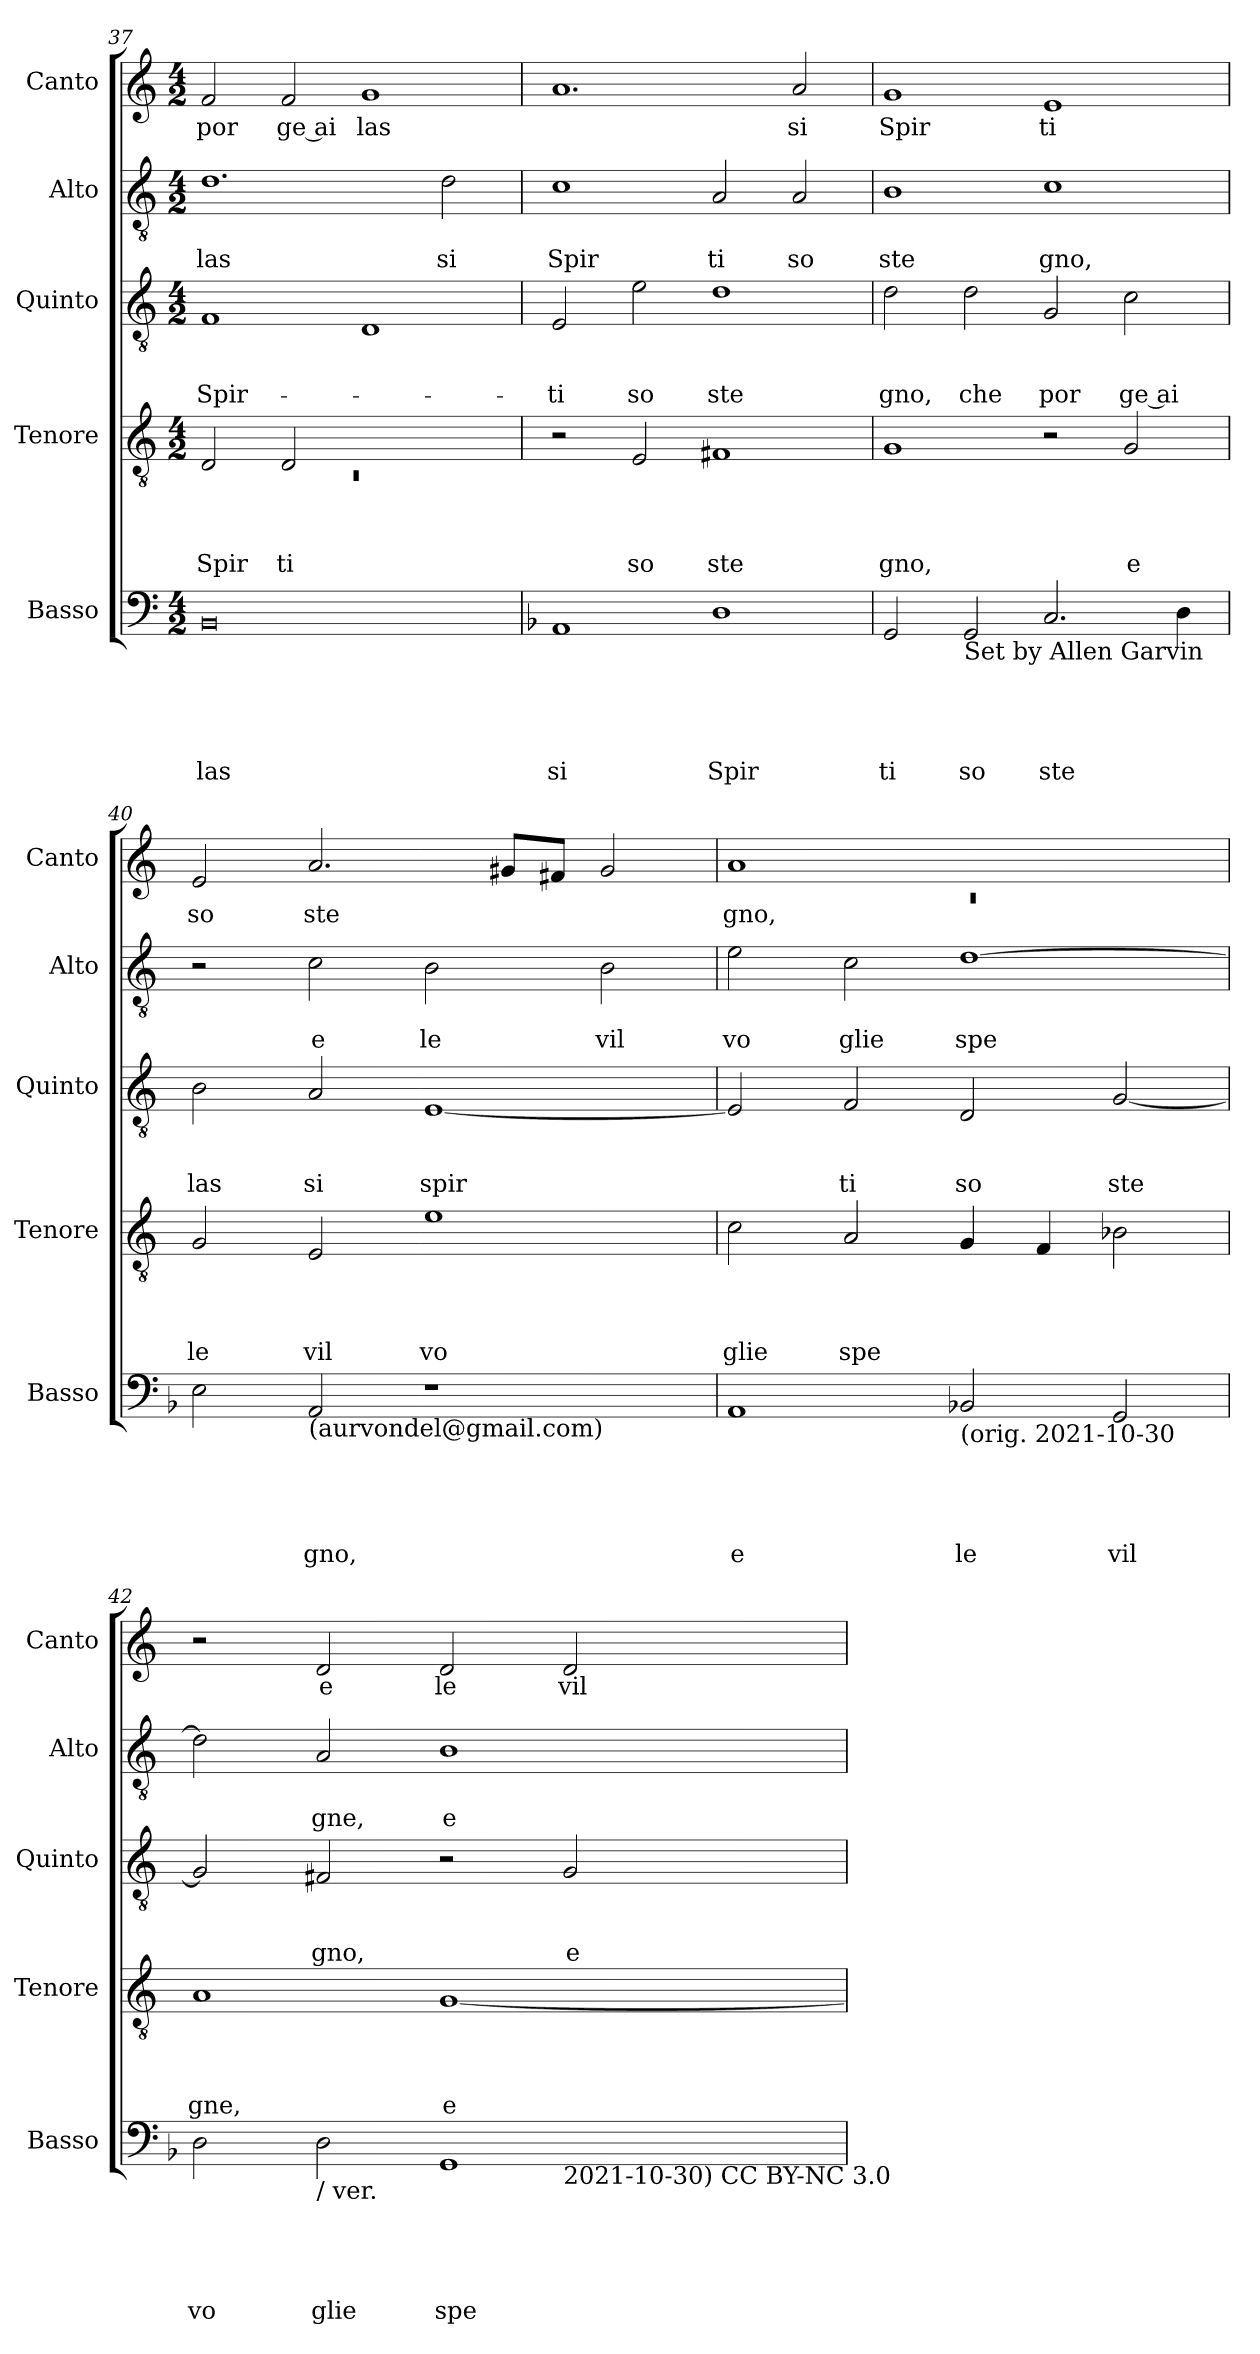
**kern	**text	**text	**text	**text	**text	**kern	**text	**text	**text	**text	**kern	**text	**text	**text	**kern	**text	**text	**kern	**text
*part5	*part5	*part5	*part5	*part5	*part5	*part4	*part4	*part4	*part4	*part4	*part3	*part3	*part3	*part3	*part2	*part2	*part2	*part1	*part1
*staff5	*staff5	*staff5	*staff5	*staff5	*staff5	*staff4	*staff4	*staff4	*staff4	*staff4	*staff3	*staff3	*staff3	*staff3	*staff2	*staff2	*staff2	*staff1	*staff1
*I"Basso	*	*	*	*	*	*I"Tenore	*	*	*	*	*I"Quinto	*	*	*	*I"Alto	*	*	*I"Canto	*
*I'Basso	*	*	*	*	*	*I'Tenore	*	*	*	*	*I'Quinto	*	*	*	*I'Alto	*	*	*I'Canto	*
*clefF4	*	*	*	*	*	*clefGv2	*	*	*	*	*clefGv2	*	*	*	*clefGv2	*	*	*clefG2	*
*k[]	*	*	*	*	*	*k[]	*	*	*	*	*k[]	*	*	*	*k[]	*	*	*k[]	*
*C:	*	*	*	*	*	*C:	*	*	*	*	*C:	*	*	*	*C:	*	*	*C:	*
*M4/2	*	*	*	*	*	*M4/2	*	*	*	*	*M4/2	*	*	*	*M4/2	*	*	*M4/2	*
=37	=37	=37	=37	=37	=37	=37	=37	=37	=37	=37	=37	=37	=37	=37	=37	=37	=37	=37	=37
*	*	*	*	*	*	*^	*	*	*	*	*	*	*	*	*	*	*	*	*
!	!	!	!	!	!LO:LY:b	!	!LO:N:vis=1	!	!	!	!LO:LY:b	!	!	!	!LO:LY:b	!	!	!LO:LY:b	!	!LO:LY:b
0BB	.	.	.	.	las	2D/	0rC	.	.	.	Spir	1F	.	.	Spir-	1.d	.	las	2f/	por
!	!	!	!	!	!	!	!	!	!	!	!LO:LY:b	!	!	!	!	!	!	!	!	!LO:LY:b:rj
.	.	.	.	.	.	2D/	.	.	.	.	ti	.	.	.	.	.	.	.	2f/	ge ai
!	!	!	!	!	!	!	!	!	!	!	!	!	!	!	!	!	!	!	!	!LO:LY:b
.	.	.	.	.	.	1ryy	.	.	.	.	.	1D	.	.	.	.	.	.	1g	las
!	!	!	!	!	!	!	!	!	!	!	!	!	!	!	!	!	!	!LO:LY:b	!	!
.	.	.	.	.	.	.	.	.	.	.	.	.	.	.	.	2d\	.	si	.	.
*	*	*	*	*	*	*v	*v	*	*	*	*	*	*	*	*	*	*	*	*	*
!!LO:LB:g=z
=38	=38	=38	=38	=38	=38	=38	=38	=38	=38	=38	=38	=38	=38	=38	=38	=38	=38	=38	=38
*k[b-]	*	*	*	*	*	*	*	*	*	*	*	*	*	*	*	*	*	*	*
*F:	*	*	*	*	*	*	*	*	*	*	*	*	*	*	*	*	*	*	*
!	!	!	!	!	!LO:LY:b	!	!	!	!	!	!	!	!	!LO:LY:b	!	!	!LO:LY:b	!	!
1AA	.	.	.	.	si	2r	.	.	.	.	2E/	.	.	-ti	1c	.	Spir	1.a	.
!	!	!	!	!	!	!	!	!	!	!LO:LY:b	!	!	!	!LO:LY:b	!	!	!	!	!
.	.	.	.	.	.	2E/	.	.	.	so	2e\	.	.	so	.	.	.	.	.
!	!	!	!	!	!LO:LY:b	!	!	!	!	!LO:LY:b	!	!	!	!LO:LY:b	!	!	!LO:LY:b	!	!
1D	.	.	.	.	Spir	1F#X	.	.	.	ste	1d	.	.	ste	2A/	.	ti	.	.
!	!	!	!	!	!	!	!	!	!	!	!	!	!	!	!	!	!LO:LY:b	!	!LO:LY:b
.	.	.	.	.	.	.	.	.	.	.	.	.	.	.	2A/	.	so	2a/	si
=39	=39	=39	=39	=39	=39	=39	=39	=39	=39	=39	=39	=39	=39	=39	=39	=39	=39	=39	=39
!	!	!	!	!	!LO:LY:b	!	!	!	!	!LO:LY:b	!	!	!	!LO:LY:b	!	!	!LO:LY:b	!	!LO:LY:b
2GG/	.	.	.	.	ti	1G	.	.	.	gno,	2d\	.	.	gno,	1B	.	ste	1g	Spir
!LO:TX:b:t=Set by Allen Garvin	!	!	!	!	!	!	!	!	!	!	!	!	!	!	!	!	!	!	!
!	!	!	!	!	!LO:LY:b	!	!	!	!	!	!	!	!	!LO:LY:b	!	!	!	!	!
2GG/	.	.	.	.	so	.	.	.	.	.	2d\	.	.	che	.	.	.	.	.
!	!	!	!	!	!LO:LY:b	!	!	!	!	!	!	!	!	!LO:LY:b	!	!	!LO:LY:b	!	!LO:LY:b
2.C/	.	.	.	.	ste	2r	.	.	.	.	2G/	.	.	por	1c	.	gno,	1e	ti
!	!	!	!	!	!	!	!	!	!	!LO:LY:b	!	!	!	!LO:LY:b:rj	!	!	!	!	!
.	.	.	.	.	.	2G/	.	.	.	e	2c\	.	.	ge ai	.	.	.	.	.
4D\	.	.	.	.	.	.	.	.	.	.	.	.	.	.	.	.	.	.	.
=40	=40	=40	=40	=40	=40	=40	=40	=40	=40	=40	=40	=40	=40	=40	=40	=40	=40	=40	=40
!	!	!	!	!	!	!	!	!	!	!LO:LY:b	!	!	!	!LO:LY:b	!	!	!	!	!LO:LY:b
2E\	.	.	.	.	.	2G/	.	.	.	le	2B\	.	.	las	2r	.	.	2e/	so
!LO:TX:b:t=(aurvondel@gmail.com)	!	!	!	!	!	!	!	!	!	!	!	!	!	!	!	!	!	!	!
!	!	!	!	!	!LO:LY:b	!	!	!	!	!LO:LY:b	!	!	!	!LO:LY:b	!	!	!LO:LY:b	!	!LO:LY:b
2AA/	.	.	.	.	gno,	2E/	.	.	.	vil	2A/	.	.	si	2c\	.	e	2.a/	ste
!	!	!	!	!	!	!	!	!	!	!LO:LY:b	!	!	!	!LO:LY:b	!	!	!LO:LY:b	!	!
1r	.	.	.	.	.	1e	.	.	.	vo	[<1E	.	.	spir	2B\	.	le	.	.
.	.	.	.	.	.	.	.	.	.	.	.	.	.	.	.	.	.	8g#/L	.
.	.	.	.	.	.	.	.	.	.	.	.	.	.	.	.	.	.	8f#/J	.
!	!	!	!	!	!	!	!	!	!	!	!	!	!	!	!	!	!LO:LY:b	!	!
.	.	.	.	.	.	.	.	.	.	.	.	.	.	.	2B\	.	vil	2g#/	.
=41	=41	=41	=41	=41	=41	=41	=41	=41	=41	=41	=41	=41	=41	=41	=41	=41	=41	=41	=41
*	*	*	*	*	*	*	*	*	*	*	*	*	*	*	*	*	*	*^	*
!	!	!	!	!	!LO:LY:b	!	!	!	!	!LO:LY:b	!	!	!	!	!	!	!LO:LY:b	!	!LO:N:vis=1	!LO:LY:b
1AA	.	.	.	.	e	2c\	.	.	.	glie	2E/]	.	.	.	2e\	.	vo	1a	0rc	gno,
!	!	!	!	!	!	!	!	!	!	!LO:LY:b	!	!	!	!LO:LY:b	!	!	!LO:LY:b	!	!	!
.	.	.	.	.	.	2A/	.	.	.	spe	2F/	.	.	ti	2c\	.	glie	.	.	.
!LO:TX:b:t=(orig. 2021-10-30	!	!	!	!	!	!	!	!	!	!	!	!	!	!	!	!	!	!	!	!
!	!	!	!	!	!LO:LY:b	!	!	!	!	!	!	!	!	!LO:LY:b	!	!	!LO:LY:b	!	!	!
2BB-X/	.	.	.	.	le	4G/	.	.	.	.	2D/	.	.	so	[>1d	.	spe	1ryy	.	.
.	.	.	.	.	.	4F/	.	.	.	.	.	.	.	.	.	.	.	.	.	.
!	!	!	!	!	!LO:LY:b	!	!	!	!	!	!	!	!	!LO:LY:b	!	!	!	!	!	!
2GG/	.	.	.	.	vil	2B-X\	.	.	.	.	[<2G/	.	.	ste	.	.	.	.	.	.
*	*	*	*	*	*	*	*	*	*	*	*	*	*	*	*	*	*	*v	*v	*
=42	=42	=42	=42	=42	=42	=42	=42	=42	=42	=42	=42	=42	=42	=42	=42	=42	=42	=42	=42
!	!	!	!	!	!LO:LY:b	!	!	!	!	!LO:LY:b	!	!	!	!	!	!	!	!	!
*^	*	*	*	*	*	*	*	*	*	*	*	*	*	*	*	*	*	*	*
2D\	1.ryy	.	.	.	.	vo	1A	.	.	.	gne,	2G/]	.	.	.	2d\]	.	.	2r	.
!LO:TX:b:t=/ ver.	!	!	!	!	!	!	!	!	!	!	!	!	!	!	!	!	!	!	!	!
!	!	!	!	!	!	!LO:LY:b	!	!	!	!	!	!	!	!	!LO:LY:b	!	!	!LO:LY:b	!	!LO:LY:b
2D\	.	.	.	.	.	glie	.	.	.	.	.	2F#X/	.	.	gno,	2A/	.	gne,	2d/	e
!	!	!	!	!	!	!LO:LY:b	!	!	!	!	!LO:LY:b:rj	!	!	!	!	!	!	!LO:LY:b	!	!LO:LY:b
1GG	.	.	.	.	.	spe	[<1G	.	.	.	e	2r	.	.	.	1B	.	e	2d/	le
!	!LO:TX:b:t=2021-10-30) CC BY-NC 3.0	!	!	!	!	!	!	!	!	!	!	!	!	!	!	!	!	!	!	!
!	!	!	!	!	!	!	!	!	!	!	!	!	!	!	!LO:LY:b	!	!	!	!	!LO:LY:b
.	2ryy	.	.	.	.	.	.	.	.	.	.	2G/	.	.	e	.	.	.	2d/	vil
*v	*v	*	*	*	*	*	*	*	*	*	*	*	*	*	*	*	*	*	*	*
=	=	=	=	=	=	=	=	=	=	=	=	=	=	=	=	=	=	=	=
*-	*-	*-	*-	*-	*-	*-	*-	*-	*-	*-	*-	*-	*-	*-	*-	*-	*-	*-	*-
